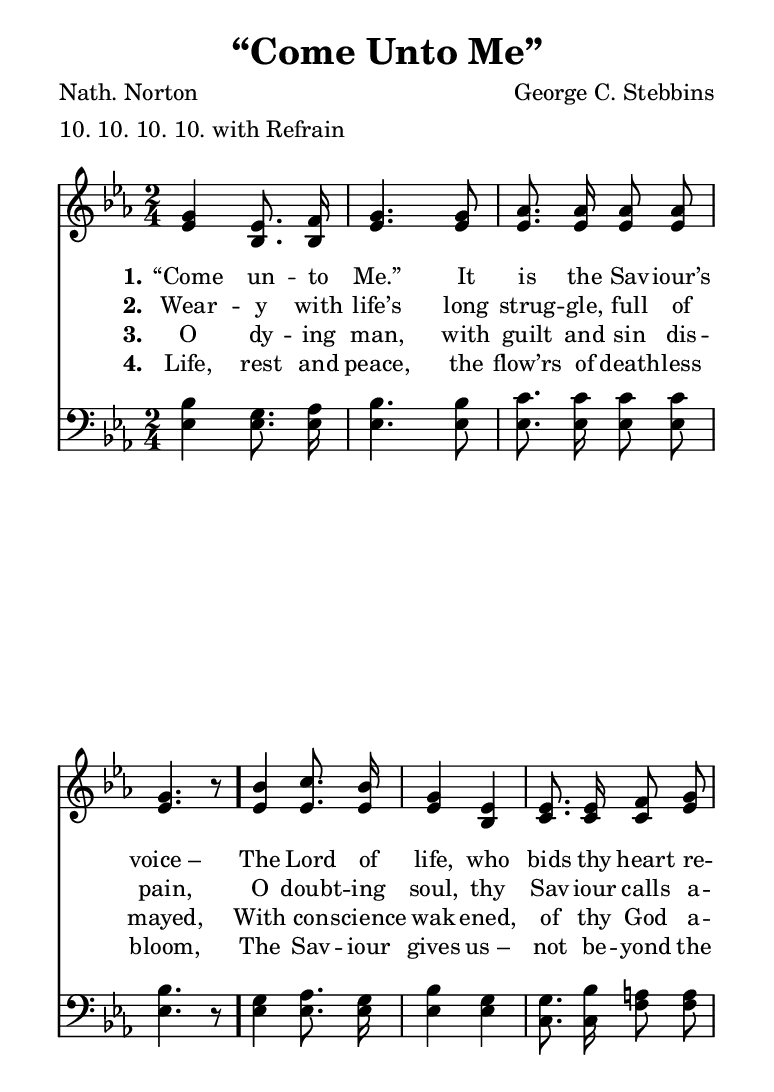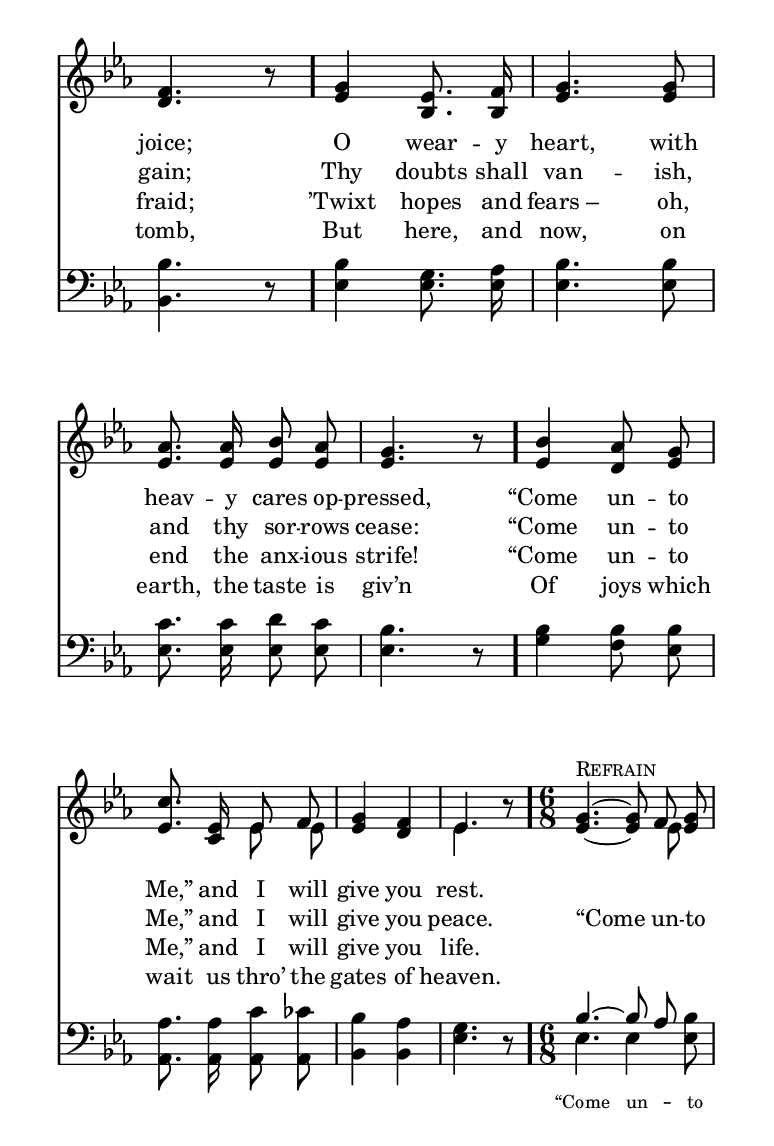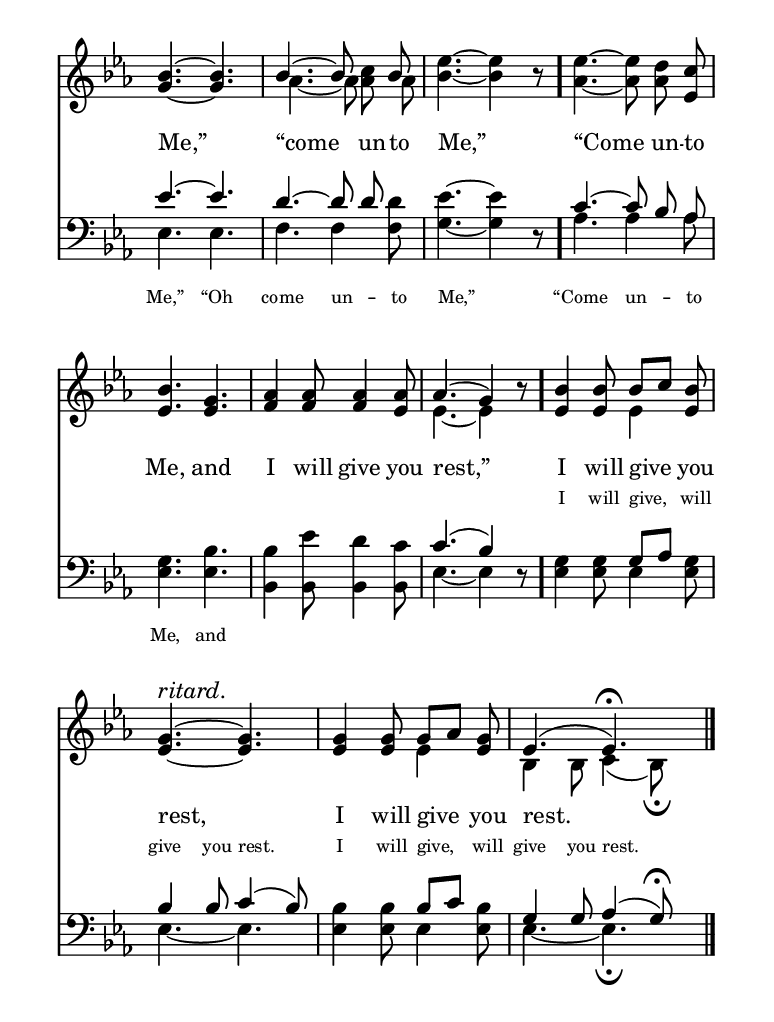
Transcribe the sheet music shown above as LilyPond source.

\include "common/global.ily"
\paper {
  \include "common/paper.ily"
  ragged-last-bottom = ##t
  systems-per-page = #(cond (is-eogsized 4) (#t #f))
  system-count = #(cond (is-eogsized 5) (#t #f))
}

\header{
  %gospel
  hymnnumber = "6"
  title = "“Come Unto Me”"
  tunename = ""
  meter = "10. 10. 10. 10. with Refrain"
  poet = "Nath. Norton"
  composer = "George C. Stebbins"
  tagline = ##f
}

% for fermata in MIDI
ta = { \tempo 4=84 }
tb = { \tempo 4=42 }
tc = { \tempo 4=21 }

patternA = { \ta c4 c8. c16       | c4. c8        | c8. c16 c8 c8    | c4. c8                     } % Line 1, 3
patternB = { \ta c4 c8. c16       | c4 c4         | c8. c16 c8 c8    | c4. c8                     } % Line 2
patternC = { \ta c4 c8 c8         | c8. c16 c8 c8 | c4 c4            | c4. c8                     } % Line 4

patternR = { \ta c4. ~ c8 c8 c8   | c4. ~ c4.     | c4. ~ c8 c8 c8   | c4. ~ c4 c8                } % Refrain soprano / alto / tenor 1
patternS = { \ta c4. ~ c8 c8 c8   | c4. c4.       | c4 c8 c4 c8      | c4.( c4) c8                } % Refrain soprano / tenor 2
patternZ = { \ta c4. ~ c8 c8 c8   | c4. c4.       | c4 c8 c4 c8      | c4. ~ c4 c8                } % Refrain alto 2
patternT = { \ta c4 c8 c8[ c8] c8 | c4. ~ c4.     | c4 c8 c8[ c8] c8 | c4.( \tb c4.) \fermata     } % Refrain soprano 3
patternU = { \ta c4 c8 c4 c8      | c4. ~ c4.     | c4 c8 c4 c8      | c4 c8 c4( \tc c8) \fermata } % Refrain alto 3
patternV = { \ta c4 c8 c8[ c8] c8 | c4 c8 c4( c8) | c4 c8 c8[ c8] c8 | c4 c8 c4( \tc c8) \fermata } % Refrain tenor 3
patternW = { \ta c4. c4 c8        | c4. c4.       | c4. c4 c8        | c4. ~ c4 c8                } % Refrain bass 1
patternX = { \ta c4. c4 c8        | c4. c4.       | c4 c8 c4 c8      | c4. ~ c4 c8                } % Refrain bass 2
patternY = { \ta c4 c8 c4 c8      | c4. ~ c4.     | c4 c8 c4 c8      | c4. ~ \tb c4. \fermata     } % Refrain bass 3
patternZ = { \ta c4. ~ c8 c8 c8   | c4. c4.       | c4 c8 c4 c8      | c4. ~ c4 c8                } % Refrain alto 2

global = {
  \include "common/overrides.ily"
  \override Staff.TimeSignature.style = #'numbered
  \time 2/4
  \override Score.MetronomeMark.transparent = ##t
  \ta
  \key ees \major
  \autoBeamOff
}

notesSoprano = {
\global
\relative c'' {

  \changePitch \patternA { g ees f   | g g          | aes aes aes aes | g r   }
  \changePitch \patternB { bes c bes | g ees        | ees ees f g     | f r   }
  \changePitch \patternA { g ees f   | g g          | aes aes bes aes | g r   }
  \changePitch \patternC { bes aes g | c ees, ees f | g f             | ees r }

  \time 6/8
  << s^\markup { \small \caps "Refrain" }
  \changePitch \patternR { g g f g           | bes bes | bes bes c bes   | ees ees r } >>
  \changePitch \patternS { ees ees d c       | bes g   | aes aes aes aes | aes g r   }
  \changePitch \patternT { bes bes bes c bes | g^\markup{\italic{ritard.}} g     | g g g aes g     | ees ees   }


  \bar "|."

}
}

notesAlto = {
\global
\relative e' {

  \changePitch \patternA { ees bes bes | ees ees       | ees ees ees ees | ees r }
  \changePitch \patternB { ees ees ees | ees bes       | c c c ees       | d r   }
  \changePitch \patternA { ees bes bes | ees ees       | ees ees ees ees | ees r }
  \changePitch \patternC { ees d ees   | ees c ees ees | ees d           | ees r }

  \changePitch \patternR { ees ees ees ees | g g     | aes aes aes aes | bes bes r     }
  \changePitch \patternZ { aes aes aes ees | ees ees | f f f ees       | ees ees r     }
  \changePitch \patternU { ees ees ees ees | ees ees | ees ees ees ees | bes bes c bes }

}
}

notesTenor = {
\global
\relative a {

  \changePitch \patternA { bes g aes   | bes bes       | c c c c   | bes r }
  \changePitch \patternB { g aes g     | bes g         | g bes a a | bes r }
  \changePitch \patternA { bes g aes   | bes bes       | c c d c   | bes r }
  \changePitch \patternC { bes bes bes | aes aes c ces | bes aes   | g r   }

  \changePitch \patternR { bes bes aes bes | ees ees       | d d d d           | ees ees r }
  \changePitch \patternS { c c bes aes     | g bes         | bes ees d c       | c bes r   }
  \changePitch \patternV { g g g aes g     | bes bes c bes | bes bes bes c bes | g g aes g }

}
}

notesBass = {
\global
\relative f {

  \changePitch \patternA { ees ees ees | ees ees          | ees ees ees ees | ees r  }
  \changePitch \patternB { ees ees ees | ees ees          | c c f f         | bes, r }
  \changePitch \patternA { ees ees ees | ees ees          | ees ees ees ees | ees r  }
  \changePitch \patternC { g f ees     | aes, aes aes aes | bes bes         | ees r  }

  \changePitch \patternW { ees ees ees     | ees ees | f f f           | g g r     }
  \changePitch \patternX { aes aes aes     | ees ees | bes bes bes bes | ees ees r }
  \changePitch \patternY { ees ees ees ees | ees ees | ees ees ees ees | ees ees   }

}
}

Refrain = \lyricmode {

  “Come un -- to Me,” “come un -- to Me,” \bar "."
  “Come un -- to Me, and I will give you rest,” \bar "."
  I will give you rest, I will give you rest. \bar "."

}

BassRefrainA = \lyricmode {

  \override LyricText.font-size = #-2
  \repeat unfold 40 { \skip 4 }
  “Come un -- to Me,” “Oh come un -- to Me,”
  “Come un -- to Me, and

}

TenorRefrainA = \lyricmode {

  \override LyricText.font-size = #-2
  \repeat unfold 58 { \skip 4 }
  I will give, will give you rest.
  I will give, will give you rest.

}

wordsA = \lyricmode {
\set stanza = "1."

  “Come un -- to Me.” It is the Sav -- iour’s voice_– \bar "."
  The Lord of life, who bids thy heart re -- joice; \bar "."
  O wear -- y heart, with heav -- y cares op -- pressed, \bar "."
  “Come un -- to Me,” and I will give you rest. \bar "."

}

wordsB = \lyricmode {
\set stanza = "2."

  Wear -- y with life’s long strug -- gle, full of pain,
  O doubt -- ing soul, thy Sav -- iour calls a -- gain;
  Thy doubts shall van -- ish, and thy sor -- rows cease:
  “Come un -- to Me,” and I will give you peace.

  \Refrain
}

wordsC = \lyricmode {
\set stanza = "3."

  O dy -- ing man, with guilt and sin dis -- mayed,
  With con -- science wak -- ened, of thy God a -- fraid;
  ’Twixt hopes and fears_– oh, end the anx -- ious strife!
  “Come un -- to Me,” and I will give you life.

}

wordsD = \lyricmode {
\set stanza = "4."

  Life, rest and peace, the flow’rs of death -- less bloom,
  The Sav -- iour gives us_– not be -- yond the tomb,
  But here, and now, on earth, the taste is giv’n
  Of joys which wait us thro’ the gates of heaven.

}


\score {
  \context ChoirStaff <<
    \context Staff = upper <<
      \set Staff.autoBeaming = ##f
      \set ChoirStaff.systemStartDelimiter = #'SystemStartBar
      \set ChoirStaff.printPartCombineTexts = ##f
      \partcombine #'(2 . 11) \notesSoprano \notesAlto
      \context NullVoice = sopranos { \voiceOne << \notesSoprano >> }
      \context Lyrics = one   \lyricsto sopranos \wordsA
      \context Lyrics = two   \lyricsto sopranos \wordsB
      \context Lyrics = three \lyricsto sopranos \wordsC
      \context Lyrics = four  \lyricsto sopranos \wordsD
    >>
    \context Staff = men <<
      \set Staff.autoBeaming = ##f
      \clef bass
      \set ChoirStaff.printPartCombineTexts = ##f
      \partcombine #'(2 . 11) \notesTenor \notesBass
      \context NullVoice = tenors { \voiceOne << \notesTenor >> }
      \context NullVoice = basses { \voiceTwo << \notesBass >> }
    >>
  \new Lyrics \with { alignAboveContext = men } \lyricsto tenors \TenorRefrainA
  \new Lyrics \with { alignBelowContext = men } \lyricsto basses \BassRefrainA
  >>
  \layout {
    \include "common/layout.ily"
  }
  #(cond ((ly:get-option 'eog-midi-permitted) #{ \midi{
    \include "common/midi.ily"
  } #}))
}

\version "2.19.49"  % necessary for upgrading to future LilyPond versions.

% vi:set et ts=2 sw=2 ai nocindent syntax=lilypond:
